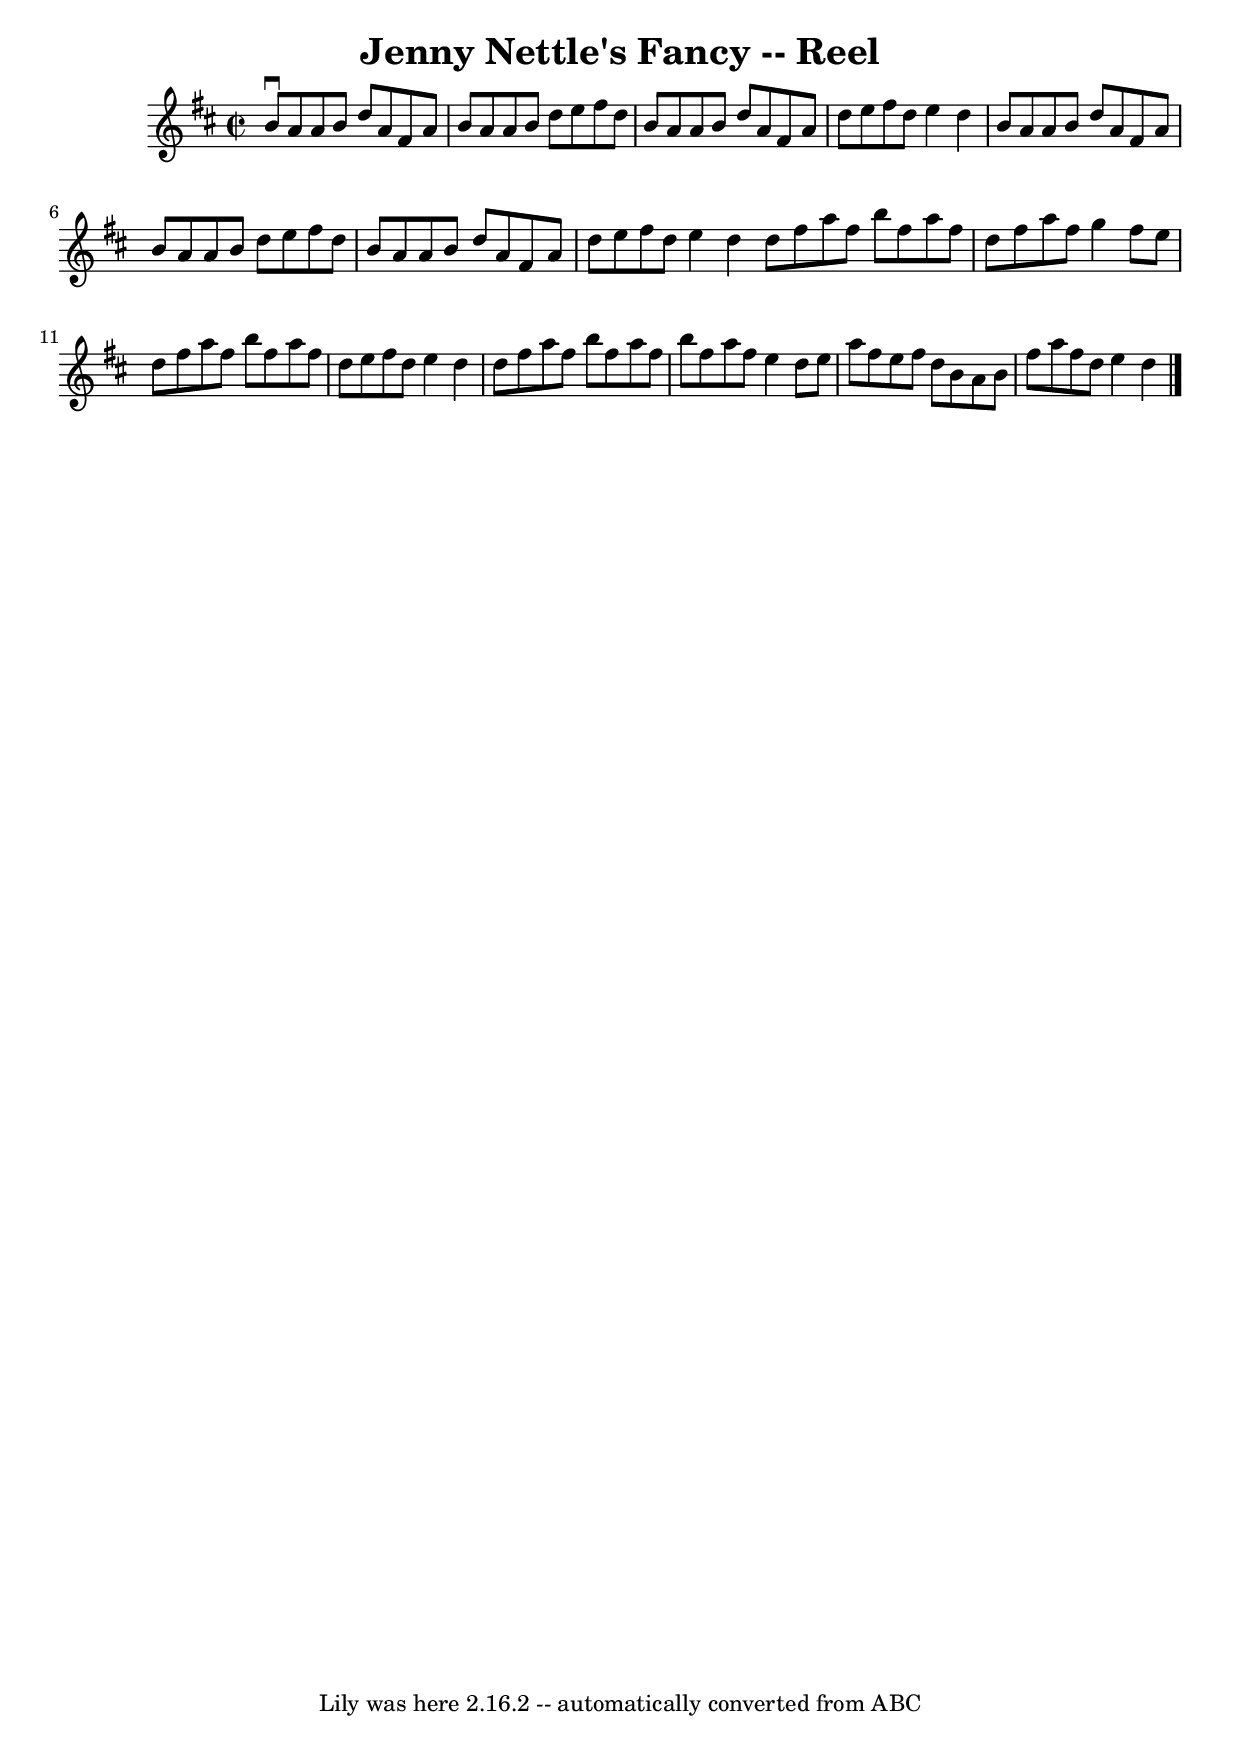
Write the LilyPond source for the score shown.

\version "2.16.2"
\include "Mammoth.ily"
\header {
  %% book = "Ryan's Mammoth Collection"
  crossRefNumber = "1"
  footnotes = "\\\\379"
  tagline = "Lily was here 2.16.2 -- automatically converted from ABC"
  title = "Jenny Nettle's Fancy -- Reel"

}
voicedefault =  {


  \override Staff.TimeSignature #'style = #'C
  \time 2/2 
  \key d \major
  b'8^\downbow a'8 a'8 b'8 d''8 a'8       fis'8 a'8     |
  b'8 a'8 a'8 b'8 d''8 e''8 fis''8      d''8     |
  b'8 a'8 a'8 b'8 d''8 a'8 fis'8 a'8     |
  d''8 e''8 fis''8 d''8 e''4 d''4    |
  b'8      a'8 a'8 b'8 d''8 a'8 fis'8 a'8     |
  b'8 a'8       a'8 b'8 d''8 e''8 fis''8 d''8     |
  b'8 a'8 a'8       b'8 d''8 a'8 fis'8 a'8     |
  d''8 e''8 fis''8 d''8    e''4 d''4    \bar " |." d''8 fis''8 a''8 fis''8 b''8       fis''8 a''8 fis''8     |
  d''8 fis''8 a''8 fis''8 g''4    fis''8 e''8     |
  d''8 fis''8 a''8 fis''8 b''8       fis''8 a''8 fis''8     |
  d''8 e''8 fis''8 d''8 e''4      d''4     |
  d''8 fis''8 a''8 fis''8 b''8 fis''8       a''8 fis''8     |
  b''8 fis''8 a''8 fis''8 e''4 d''8      e''8     |
  a''8 fis''8 e''8 fis''8 d''8 b'8 a'8       b'8     |
  fis''8 a''8 fis''8 d''8 e''4 d''4    \bar "|." 
  

}

\score{
  <<

    \context Staff="default"
    {
      \voicedefault 
      
    }

  >>
  \layout {
    
  }
  \midi {
  }

}
